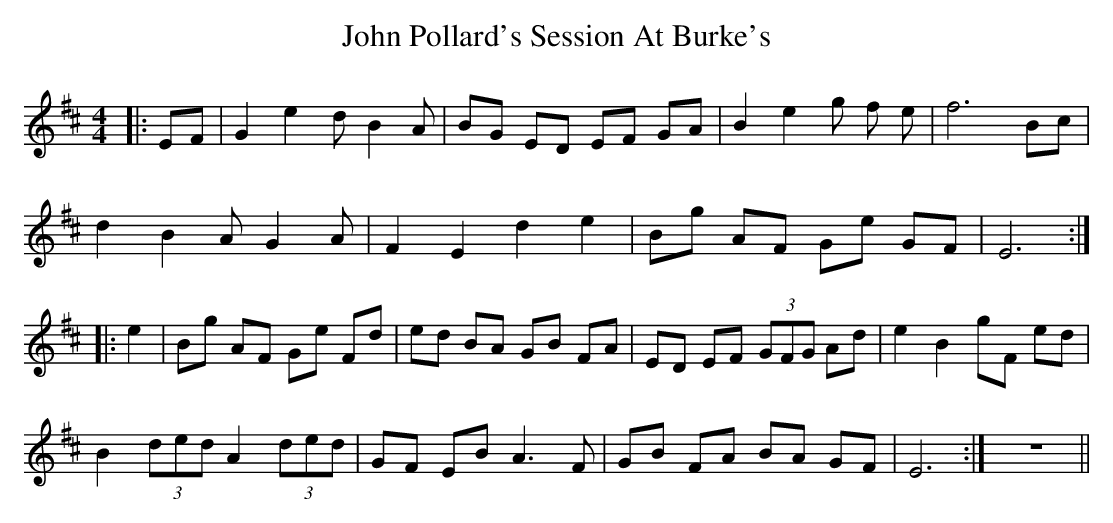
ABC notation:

X:1
T: John Pollard's Session At Burke's
M: 4/4
L: 1/8
K: Edor
|:EF|G2 e2 d B2 A|BG ED EF GA|B2 e2 g f e|f6 Bc|
d2 B2 A G2 A|F2 E2 d2 e2|Bg AF Ge GF|E6:|
|:e2|Bg AF Ge Fd|ed BA GB FA|ED EF (3GFG Ad|e2 B2 gF ed|
B2 (3ded A2 (3ded|GF EB A3 F|GB FA BA GF|E6:|z8||
